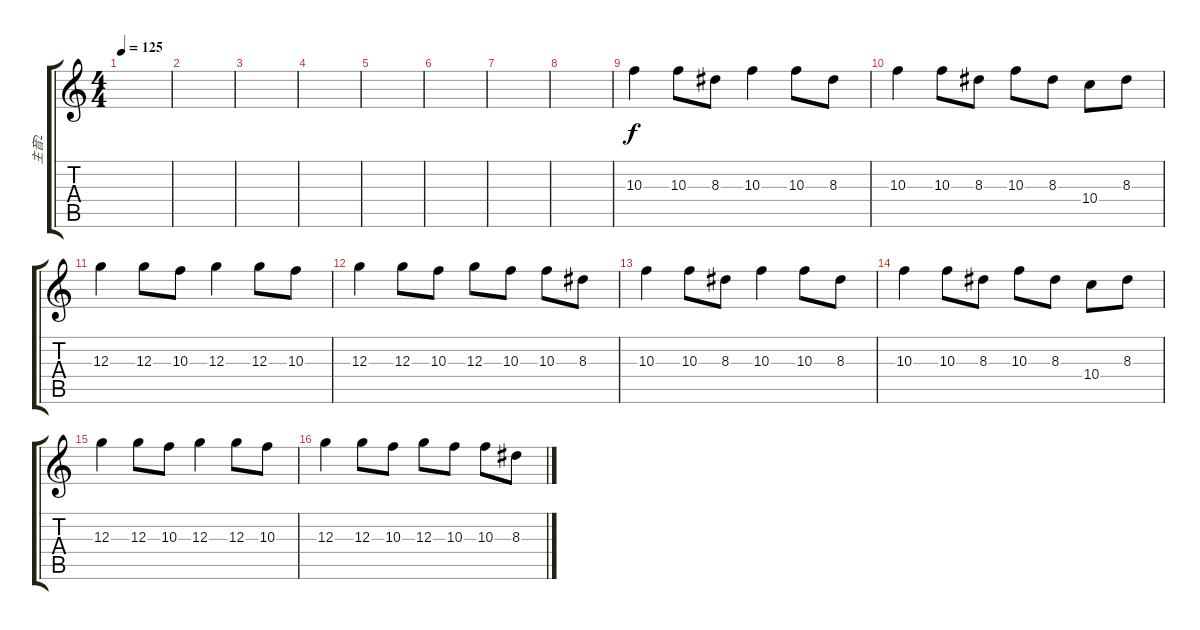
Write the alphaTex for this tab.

\track ("主音2" "主音2") {instrument acousticguitarsteel}
\staff {score tabs}
\tuning (E4 B3 G3 D3 A2 E2) {hide}
\ts (4 4)
\tempo 125
\clef g2
\ks c
|
|
|
|
|
|
|
|
10.3.4 10.3.8 8.3.8 10.3.4 10.3.8 8.3.8 |
10.3.4 10.3.8 8.3.8 10.3.8 8.3.8 10.4.8 8.3.8 |
12.3.4 12.3.8 10.3.8 12.3.4 12.3.8 10.3.8 |
12.3.4 12.3.8 10.3.8 12.3.8 10.3.8 10.3.8 8.3.8 |
10.3.4 10.3.8 8.3.8 10.3.4 10.3.8 8.3.8 |
10.3.4 10.3.8 8.3.8 10.3.8 8.3.8 10.4.8 8.3.8 |
12.3.4 12.3.8 10.3.8 12.3.4 12.3.8 10.3.8 |
12.3.4 12.3.8 10.3.8 12.3.8 10.3.8 10.3.8 8.3.8
